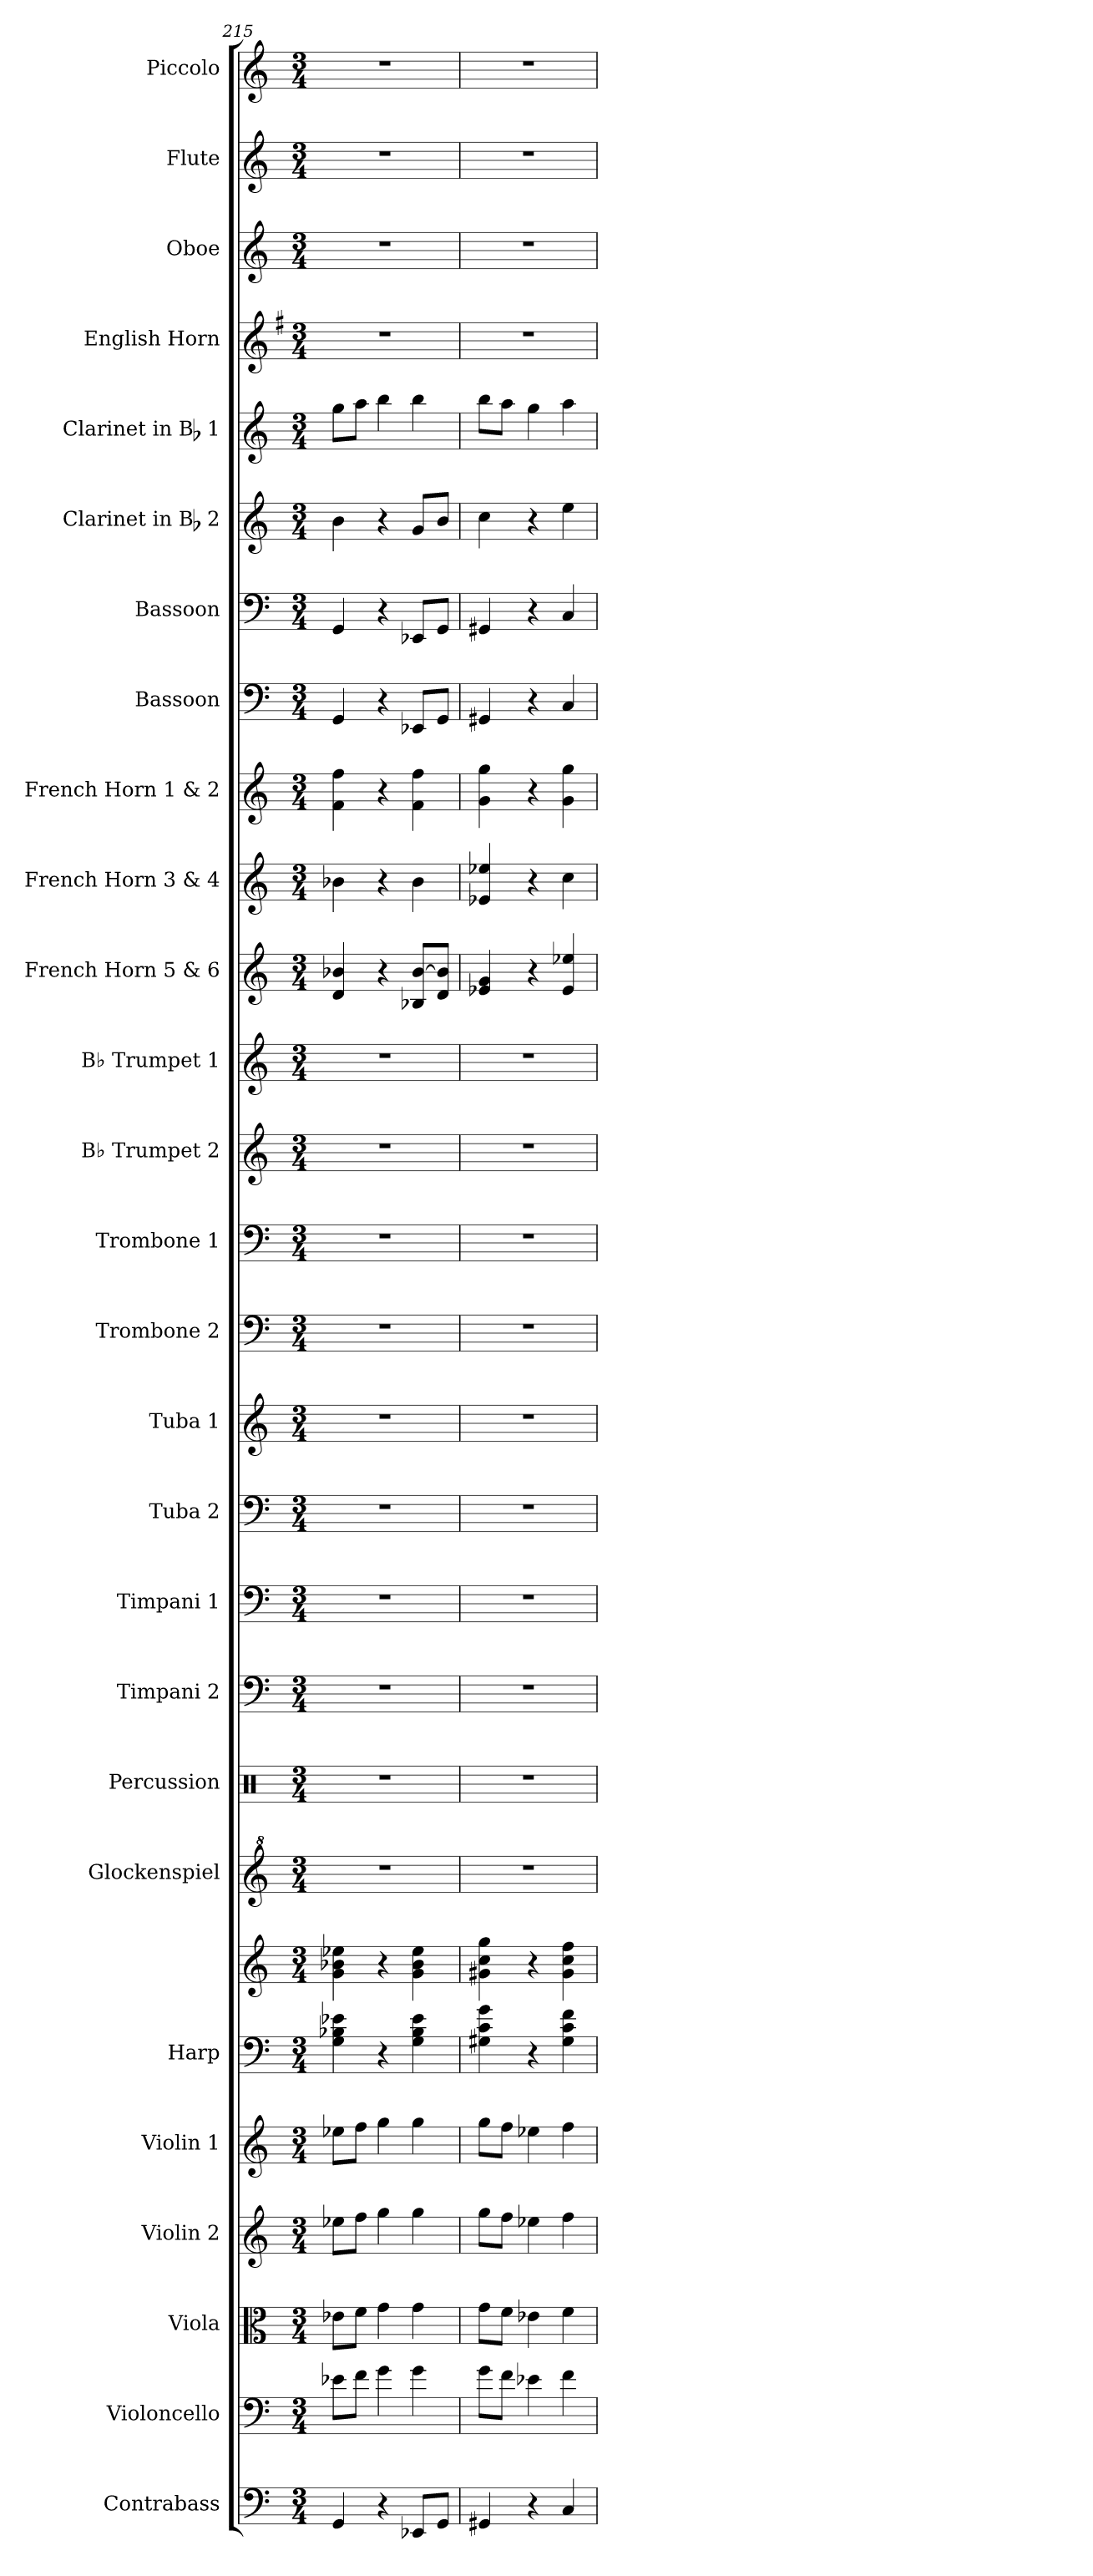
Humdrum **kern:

**kern	**kern	**kern	**kern	**kern	**kern	**kern	**kern	**kern	**kern	**kern	**kern	**kern	**kern	**kern	**kern	**kern	**kern	**kern	**kern	**kern	**kern	**kern	**kern	**kern	**kern	**kern	**kern
*part27	*part26	*part25	*part24	*part23	*part22	*part22	*part21	*part20	*part19	*part18	*part17	*part16	*part15	*part14	*part13	*part12	*part11	*part10	*part9	*part8	*part7	*part6	*part5	*part4	*part3	*part2	*part1
*staff28	*staff27	*staff26	*staff25	*staff24	*staff23	*staff22	*staff21	*staff20	*staff19	*staff18	*staff17	*staff16	*staff15	*staff14	*staff13	*staff12	*staff11	*staff10	*staff9	*staff8	*staff7	*staff6	*staff5	*staff4	*staff3	*staff2	*staff1
*I"Contrabass	*I"Violoncello	*I"Viola	*I"Violin 2	*I"Violin 1	*I"Harp	*	*I"Glockenspiel	*I"Percussion	*I"Timpani 2	*I"Timpani 1	*I"Tuba 2	*I"Tuba 1	*I"Trombone 2	*I"Trombone 1	*I"B♭ Trumpet 2	*I"B♭ Trumpet 1	*I"French Horn 5 &amp; 6	*I"French Horn 3 &amp; 4	*I"French Horn 1 &amp; 2	*I"Bassoon	*I"Bassoon	*I"Clarinet in Bb 2	*I"Clarinet in Bb 1	*I"English Horn	*I"Oboe	*I"Flute	*I"Piccolo
*I'Cbs.	*I'Vlc.	*I'Vla.	*I'Vln. 2	*I'Vln. 1	*I'Hrp.	*	*I'Glk.	*I'Perc.	*I'Timp. 2	*I'Timp. 1	*I'Tba. 2	*I'Tba. 1	*I'Tbn. 2	*I'Tbn. 1	*I'B♭ Tpt. 2	*I'B♭ Tpt. 1	*I'F Hn. 5 &amp; 6	*I'F Hn. 3 &amp; 4	*I'F Hn. 1 &amp; 2	*I'Bsn.	*I'Bsn.	*	*	*I'Eng Hn.	*I'Ob.	*I'Fl.	*I'Pic.
*clefF4	*clefF4	*clefC3	*clefG2	*clefG2	*clefF4	*clefG2	*clefG^2	*clefX	*clefF4	*clefF4	*clefF4	*clefG2	*clefF4	*clefF4	*clefG2	*clefG2	*clefG2	*clefG2	*clefG2	*clefF4	*clefF4	*clefG2	*clefG2	*clefG2	*clefG2	*clefG2	*clefG2
*	*	*	*	*	*	*	*	*	*	*	*	*	*	*	*ITrd1c2	*ITrd1c2	*ITrd4c7	*ITrd4c7	*ITrd4c7	*	*	*ITrd-5c-8	*ITrd-5c-8	*ITrd4c7	*	*	*
*k[]	*k[]	*k[]	*k[]	*k[]	*k[]	*k[]	*k[]	*k[]	*k[]	*k[]	*k[]	*k[]	*k[]	*k[]	*k[b-e-]	*k[b-e-]	*k[b-]	*k[b-]	*k[b-]	*k[]	*k[]	*k[b-e-a-d-]	*k[b-e-a-d-]	*k[]	*k[]	*k[]	*k[]
*M3/4	*M3/4	*M3/4	*M3/4	*M3/4	*M3/4	*M3/4	*M3/4	*M3/4	*M3/4	*M3/4	*M3/4	*M3/4	*M3/4	*M3/4	*M3/4	*M3/4	*M3/4	*M3/4	*M3/4	*M3/4	*M3/4	*M3/4	*M3/4	*M3/4	*M3/4	*M3/4	*M3/4
=215	=215	=215	=215	=215	=215	=215	=215	=215	=215	=215	=215	=215	=215	=215	=215	=215	=215	=215	=215	=215	=215	=215	=215	=215	=215	=215	=215
4GG/	8e-X\L	8e-X\L	8ee-X\L	8ee-X\L	4G\ 4B-X\ 4e-X\	4g\ 4b-X\ 4ee-X\	2.r	2.r	2.r	2.r	2.r	2.r	2.r	2.r	2.r	2.r	4G/ 4e-X/	4e-X\	4B-\ 4b-\	4GG/	4GG/	4gg\	8eee-\L	2.r	2.r	2.r	2.r
.	8f\J	8f\J	8ff\J	8ff\J	.	.	.	.	.	.	.	.	.	.	.	.	.	.	.	.	.	.	8fff\J	.	.	.	.
4r	4g\	4g\	4gg\	4gg\	4r	4r	.	.	.	.	.	.	.	.	.	.	4r	4r	4r	4r	4r	4r	4ggg\	.	.	.	.
8EE-X/L	4g\	4g\	4gg\	4gg\	4G\ 4B-\ 4e-\	4g\ 4b-\ 4ee-\	.	.	.	.	.	.	.	.	.	.	8E-X/ [8e-/L	4e-\	4B-\ 4b-\	8EE-X/L	8EE-X/L	8ee-/L	4ggg\	.	.	.	.
8GG/J	.	.	.	.	.	.	.	.	.	.	.	.	.	.	.	.	8G/ 8e-/]J	.	.	8GG/J	8GG/J	8gg/J	.	.	.	.	.
=216	=216	=216	=216	=216	=216	=216	=216	=216	=216	=216	=216	=216	=216	=216	=216	=216	=216	=216	=216	=216	=216	=216	=216	=216	=216	=216	=216
4GG#X/	8g\L	8g\L	8gg\L	8gg\L	4G#X\ 4c\ 4g\	4g#X\ 4cc\ 4gg\	2.r	2.r	2.r	2.r	2.r	2.r	2.r	2.r	2.r	2.r	4A-X/ 4c/	4A-X/ 4a-X/	4c\ 4cc\	4GG#X/	4GG#X/	4aa-\	8ggg\L	2.r	2.r	2.r	2.r
.	8f\J	8f\J	8ff\J	8ff\J	.	.	.	.	.	.	.	.	.	.	.	.	.	.	.	.	.	.	8fff\J	.	.	.	.
4r	4e-X\	4e-X\	4ee-X\	4ee-X\	4r	4r	.	.	.	.	.	.	.	.	.	.	4r	4r	4r	4r	4r	4r	4eee-\	.	.	.	.
4C/	4f\	4f\	4ff\	4ff\	4G#\ 4c\ 4f\	4g#\ 4cc\ 4ff\	.	.	.	.	.	.	.	.	.	.	4A-/ 4a-X/	4f\	4c\ 4cc\	4C/	4C/	4ccc\	4fff\	.	.	.	.
=	=	=	=	=	=	=	=	=	=	=	=	=	=	=	=	=	=	=	=	=	=	=	=	=	=	=	=
*-	*-	*-	*-	*-	*-	*-	*-	*-	*-	*-	*-	*-	*-	*-	*-	*-	*-	*-	*-	*-	*-	*-	*-	*-	*-	*-	*-
